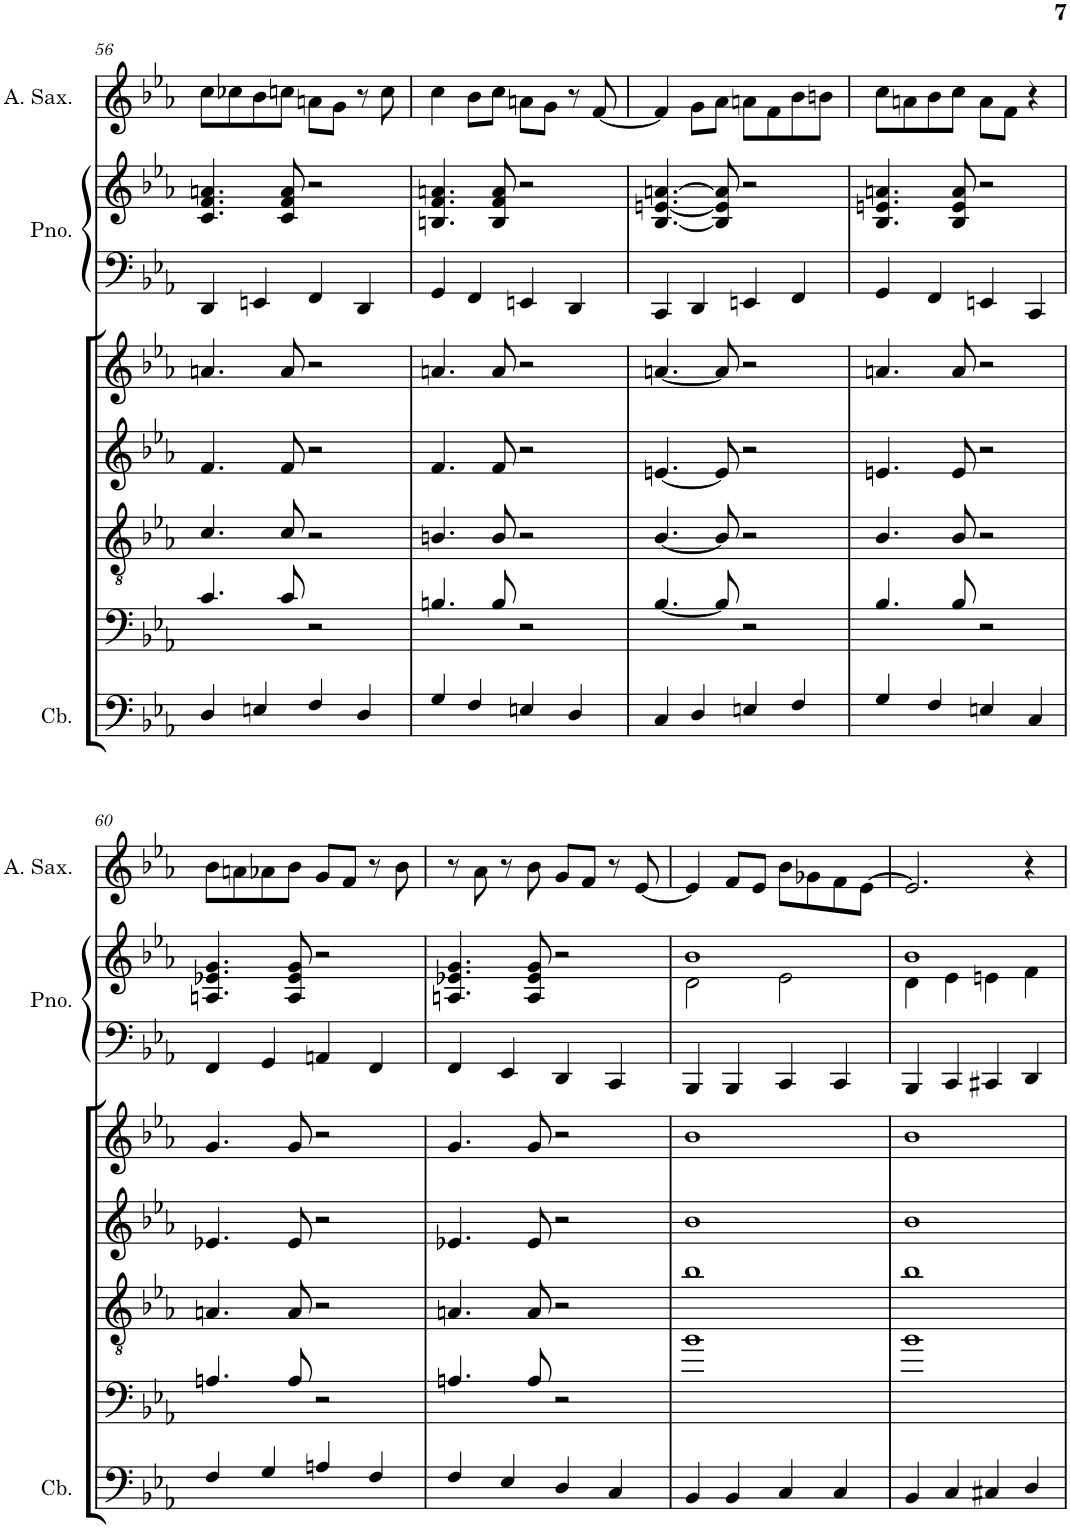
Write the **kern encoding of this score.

**kern	**kern	**kern	**kern	**kern	**kern	**kern	**kern
*part7	*part6	*part5	*part4	*part3	*part2	*part2	*part1
*staff8	*staff7	*staff6	*staff5	*staff4	*staff3	*staff2	*staff1
*I"Contrabass	*I"Violoncello	*I"Viola	*I"Violin II	*I"Violin I	*I"Piano	*	*I"Alto Saxophone
*I'Cb.	*I'Vc	*I'Vla	*I'Vln	*I'Vln	*I'Pno.	*	*I'A. Sax.
!!LO:PB:g=z
*clefF4	*clefF4	*clefGv2	*clefG2	*clefG2	*clefF4	*clefG2	*clefG2
*ITrd7c12	*	*	*	*	*	*	*ITrd5c9
*k[b-e-a-]	*k[b-e-a-]	*k[b-e-a-]	*k[b-e-a-]	*k[b-e-a-]	*k[b-e-a-]	*k[b-e-a-]	*k[b-e-a-]
*M4/4	*M4/4	*M4/4	*M4/4	*M4/4	*M4/4	*M4/4	*M4/4
*met(c)	*met(c)	*met(c)	*met(c)	*met(c)	*met(c)	*met(c)	*met(c)
=56	=56	=56	=56	=56	=56	=56	=56
4D/	4.c/	4.c/	4.f/	4.an/	4DD/	4.c/ 4.f/ 4.an/	8cc\L
.	.	.	.	.	.	.	8cc-X\
4En/	.	.	.	.	4EEn/	.	8b-\
.	8c/	8c/	8f/	8a/	.	8c/ 8f/ 8a/	8ccn\J
4F/	2r	2r	2r	2r	4FF/	2r	8an\L
.	.	.	.	.	.	.	8g\J
4D/	.	.	.	.	4DD/	.	8r
.	.	.	.	.	.	.	8cc\
=57	=57	=57	=57	=57	=57	=57	=57
4G/	4.Bn/	4.Bn/	4.f/	4.an/	4GG/	4.Bn/ 4.f/ 4.an/	4cc\
4F/	.	.	.	.	4FF/	.	8b-\L
.	8B/	8B/	8f/	8a/	.	8B/ 8f/ 8a/	8cc\J
4En/	2r	2r	2r	2r	4EEn/	2r	8an\L
.	.	.	.	.	.	.	8g\J
4D/	.	.	.	.	4DD/	.	8r
.	.	.	.	.	.	.	[8f/
=58	=58	=58	=58	=58	=58	=58	=58
4C/	[4.B-/	[4.B-/	[4.en/	[4.an/	4CC/	[4.B-/ [4.en/ [4.an/	4f/]
4D/	.	.	.	.	4DD/	.	8g\L
.	8B-/]	8B-/]	8e/]	8a/]	.	8B-/] 8e/] 8a/]	8a-\J
4En/	2r	2r	2r	2r	4EEn/	2r	8an\L
.	.	.	.	.	.	.	8f\
4F/	.	.	.	.	4FF/	.	8b-\
.	.	.	.	.	.	.	8bn\J
=59	=59	=59	=59	=59	=59	=59	=59
4G/	4.B-/	4.B-/	4.en/	4.an/	4GG/	4.B-/ 4.en/ 4.an/	8cc\L
.	.	.	.	.	.	.	8an\
4F/	.	.	.	.	4FF/	.	8b-\
.	8B-/	8B-/	8e/	8a/	.	8B-/ 8e/ 8a/	8cc\J
4En/	2r	2r	2r	2r	4EEn/	2r	8a\L
.	.	.	.	.	.	.	8f\J
4C/	.	.	.	.	4CC/	.	4r
!!LO:LB:g=z
=60	=60	=60	=60	=60	=60	=60	=60
4F/	4.An/	4.An/	4.e-X/	4.g/	4FF/	4.An/ 4.e-X/ 4.g/	8b-\L
.	.	.	.	.	.	.	8an\
4G/	.	.	.	.	4GG/	.	8a-X\
.	8A/	8A/	8e-/	8g/	.	8A/ 8e-/ 8g/	8b-\J
4An/	2r	2r	2r	2r	4AAn/	2r	8g/L
.	.	.	.	.	.	.	8f/J
4F/	.	.	.	.	4FF/	.	8r
.	.	.	.	.	.	.	8b-\
=61	=61	=61	=61	=61	=61	=61	=61
4F/	4.An/	4.An/	4.e-X/	4.g/	4FF/	4.An/ 4.e-X/ 4.g/	8r
.	.	.	.	.	.	.	8a-\
4E-/	.	.	.	.	4EE-/	.	8r
.	8A/	8A/	8e-/	8g/	.	8A/ 8e-/ 8g/	8b-\
4D/	2r	2r	2r	2r	4DD/	2r	8g/L
.	.	.	.	.	.	.	8f/J
4C/	.	.	.	.	4CC/	.	8r
.	.	.	.	.	.	.	[8e-/
=62	=62	=62	=62	=62	=62	=62	=62
*	*	*	*	*	*	*^	*
4BB-/	1b-	1b-	1b-	1b-	4BBB-/	1b-	2d\	4e-/]
4BB-/	.	.	.	.	4BBB-/	.	.	8f/L
.	.	.	.	.	.	.	.	8e-/J
4C/	.	.	.	.	4CC/	.	2e-\	8b-\L
.	.	.	.	.	.	.	.	8g-X\
4C/	.	.	.	.	4CC/	.	.	8f\
.	.	.	.	.	.	.	.	[8e-\J
=63	=63	=63	=63	=63	=63	=63	=63	=63
4BB-/	1b-	1b-	1b-	1b-	4BBB-/	1b-	4d\	2.e-/]
4C/	.	.	.	.	4CC/	.	4e-\	.
4C#X/	.	.	.	.	4CC#X/	.	4en\	.
4D/	.	.	.	.	4DD/	.	4f\	4r
*	*	*	*	*	*	*v	*v	*
=	=	=	=	=	=	=	=
*-	*-	*-	*-	*-	*-	*-	*-
